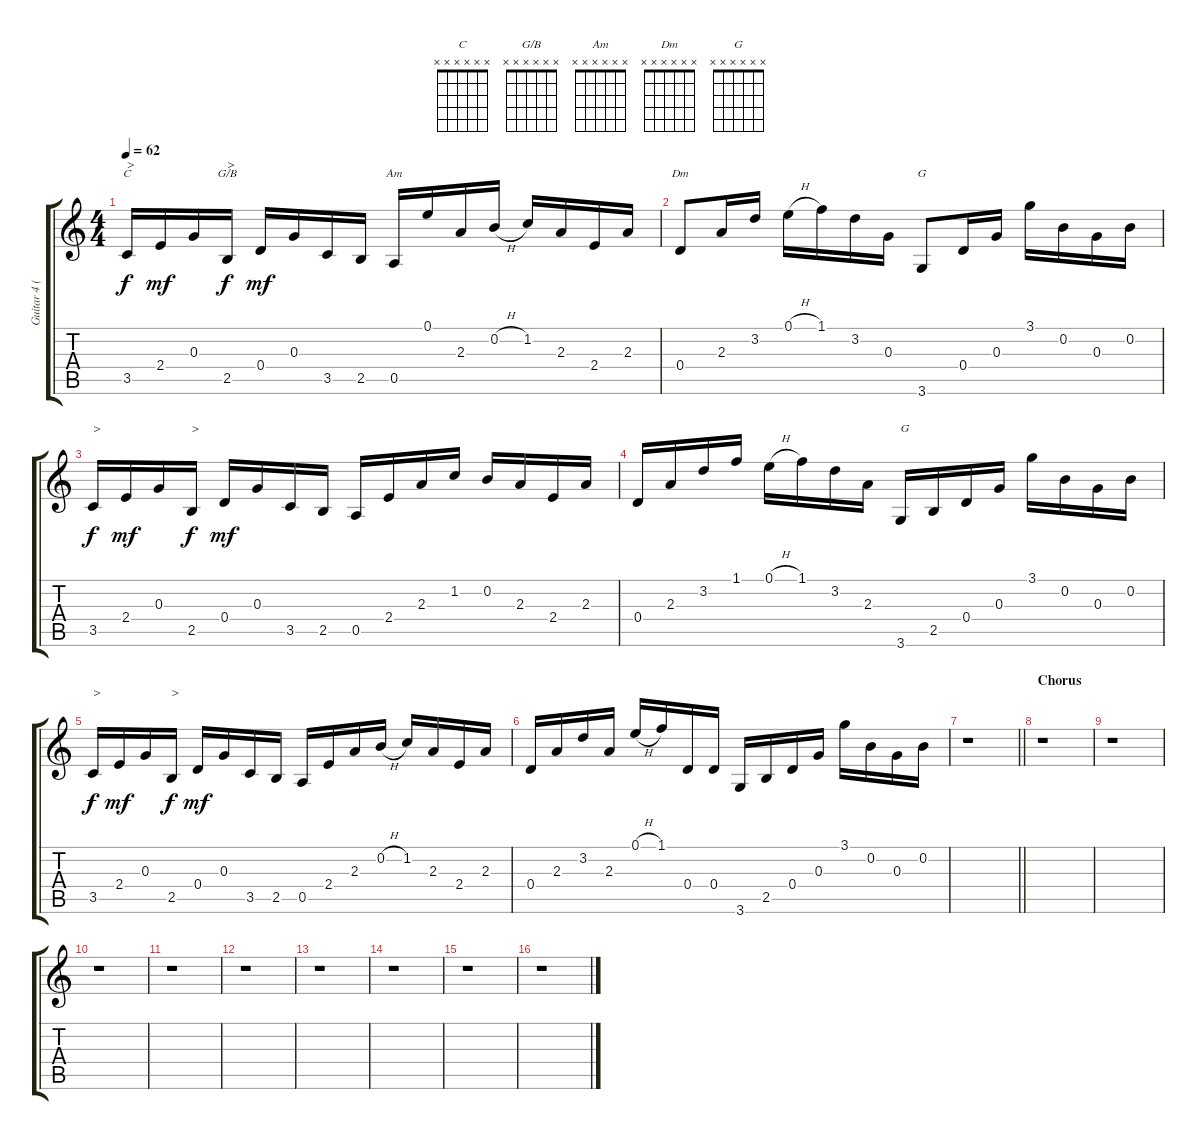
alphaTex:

\track ("Guitar 4 (Slash)" "Guitar 4 (") {instrument electricguitarjazz}
\staff {score tabs}
\tuning (E4 B3 G3 D3 A2 E2) {hide}
\chord ("C" x x x x x x)
\chord ("G/B" x x x x x x)
\chord ("Am" x x x x x x)
\chord ("Dm" x x x x x x)
\chord ("G" x x x x x x)
\ts (4 4)
\tempo 62
\clef g2
\ks c
3.5.16{ch "C" txt ">" dy f} 2.4.16{dy mf} 0.3.16 2.5.16{ch "G/B" txt ">" dy f} 0.4.16{dy mf} 0.3.16 3.5.16 2.5.16 0.5.16{ch "Am"} 0.1.16 2.3.16 0.2{h}.16 1.2.16 2.3.16 2.4.16 2.3.16 |
0.4.8{ch "Dm"} 2.3.16 3.2.16 0.1{h}.16 1.1.16 3.2.16 0.3.16 3.6.8{ch "G"} 0.4.16 0.3.16 3.1.16 0.2.16 0.3.16 0.2.16 |
3.5.16{txt ">" dy f} 2.4.16{dy mf} 0.3.16 2.5.16{txt ">" dy f} 0.4.16{dy mf} 0.3.16 3.5.16 2.5.16 0.5.16 2.4.16 2.3.16 1.2.16 0.2.16 2.3.16 2.4.16 2.3.16 |
0.4.16 2.3.16 3.2.16 1.1.16 0.1{h}.16 1.1.16 3.2.16 2.3.16 3.6.16{txt "G"} 2.5.16 0.4.16 0.3.16 3.1.16 0.2.16 0.3.16 0.2.16 |
3.5.16{txt ">" dy f} 2.4.16{dy mf} 0.3.16 2.5.16{txt ">" dy f} 0.4.16{dy mf} 0.3.16 3.5.16 2.5.16 0.5.16 2.4.16 2.3.16 0.2{h}.16 1.2.16 2.3.16 2.4.16 2.3.16 |
0.4.16 2.3.16 3.2.16 2.3.16 0.1{h}.16 1.1.16 0.4.16 0.4.16 3.6.16 2.5.16 0.4.16 0.3.16 3.1.16 0.2.16 0.3.16 0.2.16 |
\barLineRight lightlight
r.1 |
\section ("" "Chorus")
r.1 |
r.1 |
r.1 |
r.1 |
r.1 |
r.1 |
r.1 |
r.1 |
r.1
